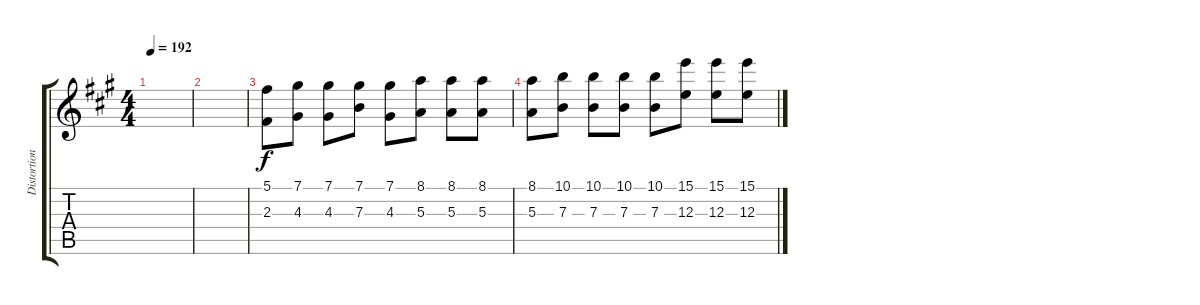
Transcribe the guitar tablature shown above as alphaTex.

\track ("Distortion Guitar Lead" "Distortion") {instrument distortionguitar}
\staff {score tabs}
\tuning (Db4 Ab3 E3 B2 Gb2 B1) {hide}
\ts (4 4)
\tempo 192
\clef g2
\ks a
|
|
(5.1 2.3).8 (7.1 4.3).8 (7.1 4.3).8 (7.1 7.3).8 (7.1 4.3).8 (8.1 5.3).8 (8.1 5.3).8 (8.1 5.3).8 |
(8.1 5.3).8 (10.1 7.3).8 (10.1 7.3).8 (10.1 7.3).8 (10.1 7.3).8 (15.1 12.3).8 (15.1 12.3).8 (15.1 12.3).8
